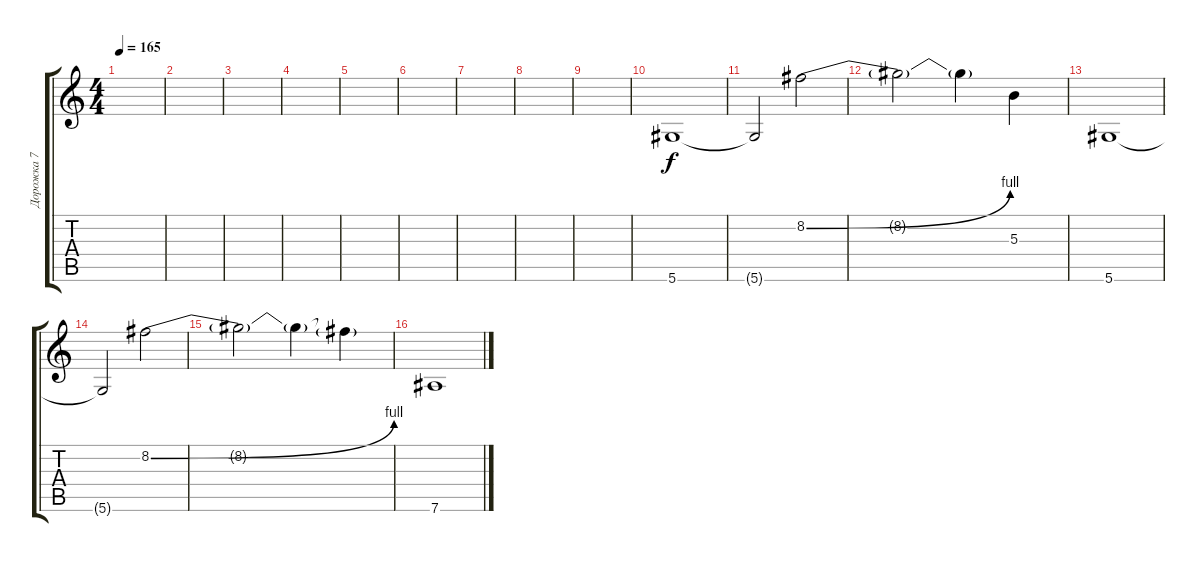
\track ("Дорожка 7" "Дорожка 7") {instrument distortionguitar}
\staff {score tabs}
\tuning (Eb4 Bb3 Gb3 Db3 Ab2 Eb2) {hide}
\ts (4 4)
\tempo 165
\clef g2
\ks c
|
|
|
|
|
|
|
|
|
5.6.1 |
5.6{t}.2 8.2{be (bend 0 0 60 4)}.2 |
8.2{t}.2 8.2{t}.4 5.3.4 |
5.6.1 |
5.6{t}.2 8.2{be (bend 0 0 60 4)}.2 |
8.2{t}.2 8.2{t}.4 8.2{t}.4 |
7.6.1
